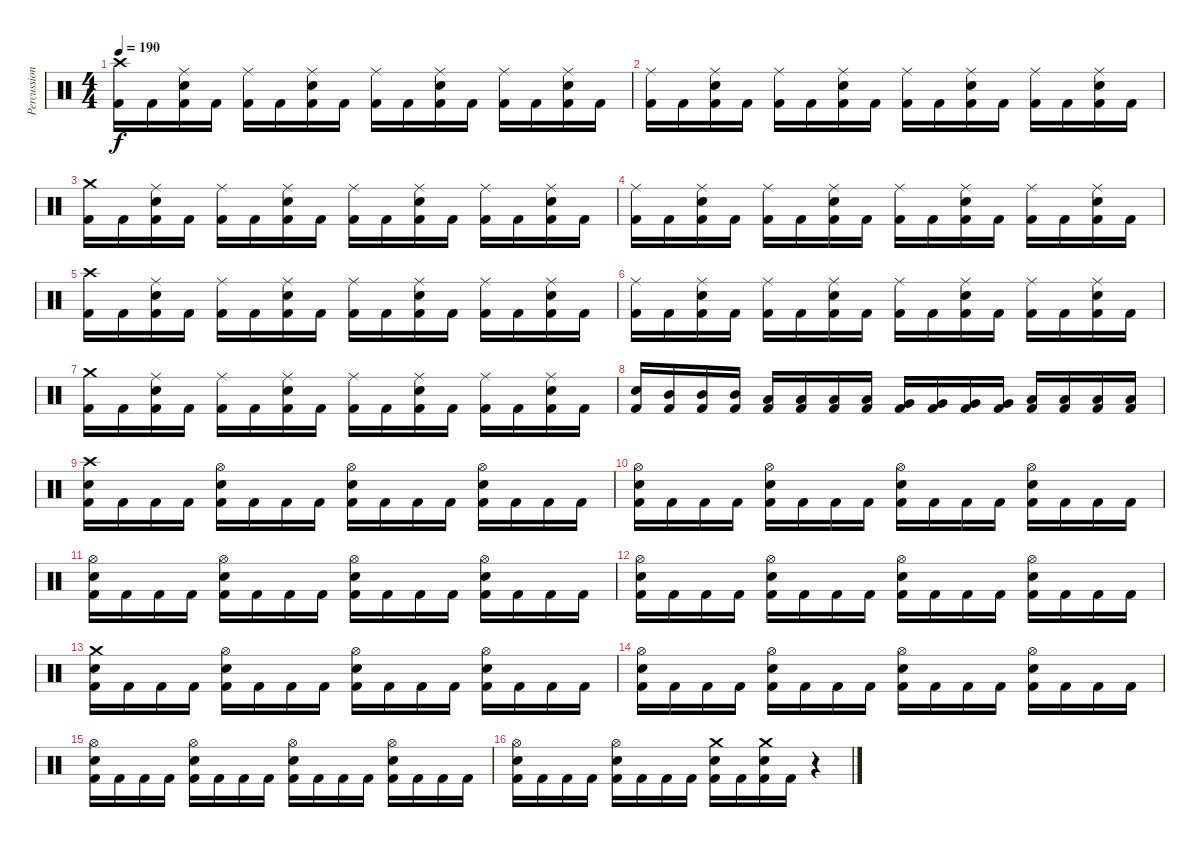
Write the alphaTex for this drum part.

\track ("Percussion" "Percussion") {instrument percussion}
\staff {score}
\articulation defaults
\ts (4 4)
\tempo 190
\clef neutral
\ks c
("Crash high (hit)" "Kick (hit) 2").16{dy f} "Kick (hit) 2".16 ("Ride (middle)" "Snare (hit) 2" "Kick (hit) 2").16 "Kick (hit) 2".16 ("Ride (middle)" "Kick (hit) 2").16 "Kick (hit) 2".16 ("Ride (middle)" "Snare (hit) 2" "Kick (hit) 2").16 "Kick (hit) 2".16 ("Ride (middle)" "Kick (hit) 2").16 "Kick (hit) 2".16 ("Ride (middle)" "Snare (hit) 2" "Kick (hit) 2").16 "Kick (hit) 2".16 ("Ride (middle)" "Kick (hit) 2").16 "Kick (hit) 2".16 ("Ride (middle)" "Snare (hit) 2" "Kick (hit) 2").16 "Kick (hit) 2".16 |
("Ride (middle)" "Kick (hit) 2").16 "Kick (hit) 2".16 ("Ride (middle)" "Snare (hit) 2" "Kick (hit) 2").16 "Kick (hit) 2".16 ("Ride (middle)" "Kick (hit) 2").16 "Kick (hit) 2".16 ("Ride (middle)" "Snare (hit) 2" "Kick (hit) 2").16 "Kick (hit) 2".16 ("Ride (middle)" "Kick (hit) 2").16 "Kick (hit) 2".16 ("Ride (middle)" "Snare (hit) 2" "Kick (hit) 2").16 "Kick (hit) 2".16 ("Ride (middle)" "Kick (hit) 2").16 "Kick (hit) 2".16 ("Ride (middle)" "Snare (hit) 2" "Kick (hit) 2").16 "Kick (hit) 2".16 |
("Crash medium (hit)" "Kick (hit) 2").16 "Kick (hit) 2".16 ("Ride (middle)" "Snare (hit) 2" "Kick (hit) 2").16 "Kick (hit) 2".16 ("Ride (middle)" "Kick (hit) 2").16 "Kick (hit) 2".16 ("Ride (middle)" "Snare (hit) 2" "Kick (hit) 2").16 "Kick (hit) 2".16 ("Ride (middle)" "Kick (hit) 2").16 "Kick (hit) 2".16 ("Ride (middle)" "Snare (hit) 2" "Kick (hit) 2").16 "Kick (hit) 2".16 ("Ride (middle)" "Kick (hit) 2").16 "Kick (hit) 2".16 ("Ride (middle)" "Snare (hit) 2" "Kick (hit) 2").16 "Kick (hit) 2".16 |
("Ride (middle)" "Kick (hit) 2").16 "Kick (hit) 2".16 ("Ride (middle)" "Snare (hit) 2" "Kick (hit) 2").16 "Kick (hit) 2".16 ("Ride (middle)" "Kick (hit) 2").16 "Kick (hit) 2".16 ("Ride (middle)" "Snare (hit) 2" "Kick (hit) 2").16 "Kick (hit) 2".16 ("Ride (middle)" "Kick (hit) 2").16 "Kick (hit) 2".16 ("Ride (middle)" "Snare (hit) 2" "Kick (hit) 2").16 "Kick (hit) 2".16 ("Ride (middle)" "Kick (hit) 2").16 "Kick (hit) 2".16 ("Ride (middle)" "Snare (hit) 2" "Kick (hit) 2").16 "Kick (hit) 2".16 |
("Crash high (hit)" "Kick (hit) 2").16 "Kick (hit) 2".16 ("Ride (middle)" "Snare (hit) 2" "Kick (hit) 2").16 "Kick (hit) 2".16 ("Ride (middle)" "Kick (hit) 2").16 "Kick (hit) 2".16 ("Ride (middle)" "Snare (hit) 2" "Kick (hit) 2").16 "Kick (hit) 2".16 ("Ride (middle)" "Kick (hit) 2").16 "Kick (hit) 2".16 ("Ride (middle)" "Snare (hit) 2" "Kick (hit) 2").16 "Kick (hit) 2".16 ("Ride (middle)" "Kick (hit) 2").16 "Kick (hit) 2".16 ("Ride (middle)" "Snare (hit) 2" "Kick (hit) 2").16 "Kick (hit) 2".16 |
("Ride (middle)" "Kick (hit) 2").16 "Kick (hit) 2".16 ("Ride (middle)" "Snare (hit) 2" "Kick (hit) 2").16 "Kick (hit) 2".16 ("Ride (middle)" "Kick (hit) 2").16 "Kick (hit) 2".16 ("Ride (middle)" "Snare (hit) 2" "Kick (hit) 2").16 "Kick (hit) 2".16 ("Ride (middle)" "Kick (hit) 2").16 "Kick (hit) 2".16 ("Ride (middle)" "Snare (hit) 2" "Kick (hit) 2").16 "Kick (hit) 2".16 ("Ride (middle)" "Kick (hit) 2").16 "Kick (hit) 2".16 ("Ride (middle)" "Snare (hit) 2" "Kick (hit) 2").16 "Kick (hit) 2".16 |
("Crash medium (hit)" "Kick (hit) 2").16 "Kick (hit) 2".16 ("Ride (middle)" "Snare (hit) 2" "Kick (hit) 2").16 "Kick (hit) 2".16 ("Ride (middle)" "Kick (hit) 2").16 "Kick (hit) 2".16 ("Ride (middle)" "Snare (hit) 2" "Kick (hit) 2").16 "Kick (hit) 2".16 ("Ride (middle)" "Kick (hit) 2").16 "Kick (hit) 2".16 ("Ride (middle)" "Snare (hit) 2" "Kick (hit) 2").16 "Kick (hit) 2".16 ("Ride (middle)" "Kick (hit) 2").16 "Kick (hit) 2".16 ("Ride (middle)" "Snare (hit) 2" "Kick (hit) 2").16 "Kick (hit) 2".16 |
("Snare (hit) 2" "Kick (hit) 2").16 ("Mid Tom (hit)" "Kick (hit) 2").16 ("Mid Tom (hit)" "Kick (hit) 2").16 ("Mid Tom (hit)" "Kick (hit) 2").16 ("Low Tom (hit)" "Kick (hit) 2").16 ("Low Tom (hit)" "Kick (hit) 2").16 ("Low Tom (hit)" "Kick (hit) 2").16 ("Low Tom (hit)" "Kick (hit) 2").16 ("Very Low Tom (hit)" "Kick (hit) 2").16 ("Very Low Tom (hit)" "Kick (hit) 2").16 ("Very Low Tom (hit)" "Kick (hit) 2").16 ("Very Low Tom (hit)" "Kick (hit) 2").16 ("Low Floor Tom (hit)" "Kick (hit) 2").16 ("Low Floor Tom (hit)" "Kick (hit) 2").16 ("Low Floor Tom (hit)" "Kick (hit) 2").16 ("Low Floor Tom (hit)" "Kick (hit) 2").16 |
("Crash high (hit)" "Snare (hit) 2" "Kick (hit) 2").16 "Kick (hit) 2".16 "Kick (hit) 2".16 "Kick (hit) 2".16 ("Hi-Hat (open)" "Snare (hit) 2" "Kick (hit) 2").16 "Kick (hit) 2".16 "Kick (hit) 2".16 "Kick (hit) 2".16 ("Hi-Hat (open)" "Snare (hit) 2" "Kick (hit) 2").16 "Kick (hit) 2".16 "Kick (hit) 2".16 "Kick (hit) 2".16 ("Hi-Hat (open)" "Snare (hit) 2" "Kick (hit) 2").16 "Kick (hit) 2".16 "Kick (hit) 2".16 "Kick (hit) 2".16 |
("Hi-Hat (open)" "Snare (hit) 2" "Kick (hit) 2").16 "Kick (hit) 2".16 "Kick (hit) 2".16 "Kick (hit) 2".16 ("Hi-Hat (open)" "Snare (hit) 2" "Kick (hit) 2").16 "Kick (hit) 2".16 "Kick (hit) 2".16 "Kick (hit) 2".16 ("Hi-Hat (open)" "Snare (hit) 2" "Kick (hit) 2").16 "Kick (hit) 2".16 "Kick (hit) 2".16 "Kick (hit) 2".16 ("Hi-Hat (open)" "Snare (hit) 2" "Kick (hit) 2").16 "Kick (hit) 2".16 "Kick (hit) 2".16 "Kick (hit) 2".16 |
("Hi-Hat (open)" "Snare (hit) 2" "Kick (hit) 2").16 "Kick (hit) 2".16 "Kick (hit) 2".16 "Kick (hit) 2".16 ("Hi-Hat (open)" "Snare (hit) 2" "Kick (hit) 2").16 "Kick (hit) 2".16 "Kick (hit) 2".16 "Kick (hit) 2".16 ("Hi-Hat (open)" "Snare (hit) 2" "Kick (hit) 2").16 "Kick (hit) 2".16 "Kick (hit) 2".16 "Kick (hit) 2".16 ("Hi-Hat (open)" "Snare (hit) 2" "Kick (hit) 2").16 "Kick (hit) 2".16 "Kick (hit) 2".16 "Kick (hit) 2".16 |
("Hi-Hat (open)" "Snare (hit) 2" "Kick (hit) 2").16 "Kick (hit) 2".16 "Kick (hit) 2".16 "Kick (hit) 2".16 ("Hi-Hat (open)" "Snare (hit) 2" "Kick (hit) 2").16 "Kick (hit) 2".16 "Kick (hit) 2".16 "Kick (hit) 2".16 ("Hi-Hat (open)" "Snare (hit) 2" "Kick (hit) 2").16 "Kick (hit) 2".16 "Kick (hit) 2".16 "Kick (hit) 2".16 ("Hi-Hat (open)" "Snare (hit) 2" "Kick (hit) 2").16 "Kick (hit) 2".16 "Kick (hit) 2".16 "Kick (hit) 2".16 |
("Crash medium (hit)" "Snare (hit) 2" "Kick (hit) 2").16 "Kick (hit) 2".16 "Kick (hit) 2".16 "Kick (hit) 2".16 ("Hi-Hat (open)" "Snare (hit) 2" "Kick (hit) 2").16 "Kick (hit) 2".16 "Kick (hit) 2".16 "Kick (hit) 2".16 ("Hi-Hat (open)" "Snare (hit) 2" "Kick (hit) 2").16 "Kick (hit) 2".16 "Kick (hit) 2".16 "Kick (hit) 2".16 ("Hi-Hat (open)" "Snare (hit) 2" "Kick (hit) 2").16 "Kick (hit) 2".16 "Kick (hit) 2".16 "Kick (hit) 2".16 |
("Hi-Hat (open)" "Snare (hit) 2" "Kick (hit) 2").16 "Kick (hit) 2".16 "Kick (hit) 2".16 "Kick (hit) 2".16 ("Hi-Hat (open)" "Snare (hit) 2" "Kick (hit) 2").16 "Kick (hit) 2".16 "Kick (hit) 2".16 "Kick (hit) 2".16 ("Hi-Hat (open)" "Snare (hit) 2" "Kick (hit) 2").16 "Kick (hit) 2".16 "Kick (hit) 2".16 "Kick (hit) 2".16 ("Hi-Hat (open)" "Snare (hit) 2" "Kick (hit) 2").16 "Kick (hit) 2".16 "Kick (hit) 2".16 "Kick (hit) 2".16 |
("Hi-Hat (open)" "Snare (hit) 2" "Kick (hit) 2").16 "Kick (hit) 2".16 "Kick (hit) 2".16 "Kick (hit) 2".16 ("Hi-Hat (open)" "Snare (hit) 2" "Kick (hit) 2").16 "Kick (hit) 2".16 "Kick (hit) 2".16 "Kick (hit) 2".16 ("Hi-Hat (open)" "Snare (hit) 2" "Kick (hit) 2").16 "Kick (hit) 2".16 "Kick (hit) 2".16 "Kick (hit) 2".16 ("Hi-Hat (open)" "Snare (hit) 2" "Kick (hit) 2").16 "Kick (hit) 2".16 "Kick (hit) 2".16 "Kick (hit) 2".16 |
("Hi-Hat (open)" "Snare (hit) 2" "Kick (hit) 2").16 "Kick (hit) 2".16 "Kick (hit) 2".16 "Kick (hit) 2".16 ("Hi-Hat (open)" "Snare (hit) 2" "Kick (hit) 2").16 "Kick (hit) 2".16 "Kick (hit) 2".16 "Kick (hit) 2".16 ("Crash medium (hit)" "Snare (hit) 2" "Kick (hit) 2").16 "Kick (hit) 2".16 ("Crash medium (hit)" "Snare (hit) 2" "Kick (hit) 2").16 "Kick (hit) 2".16 r.4
